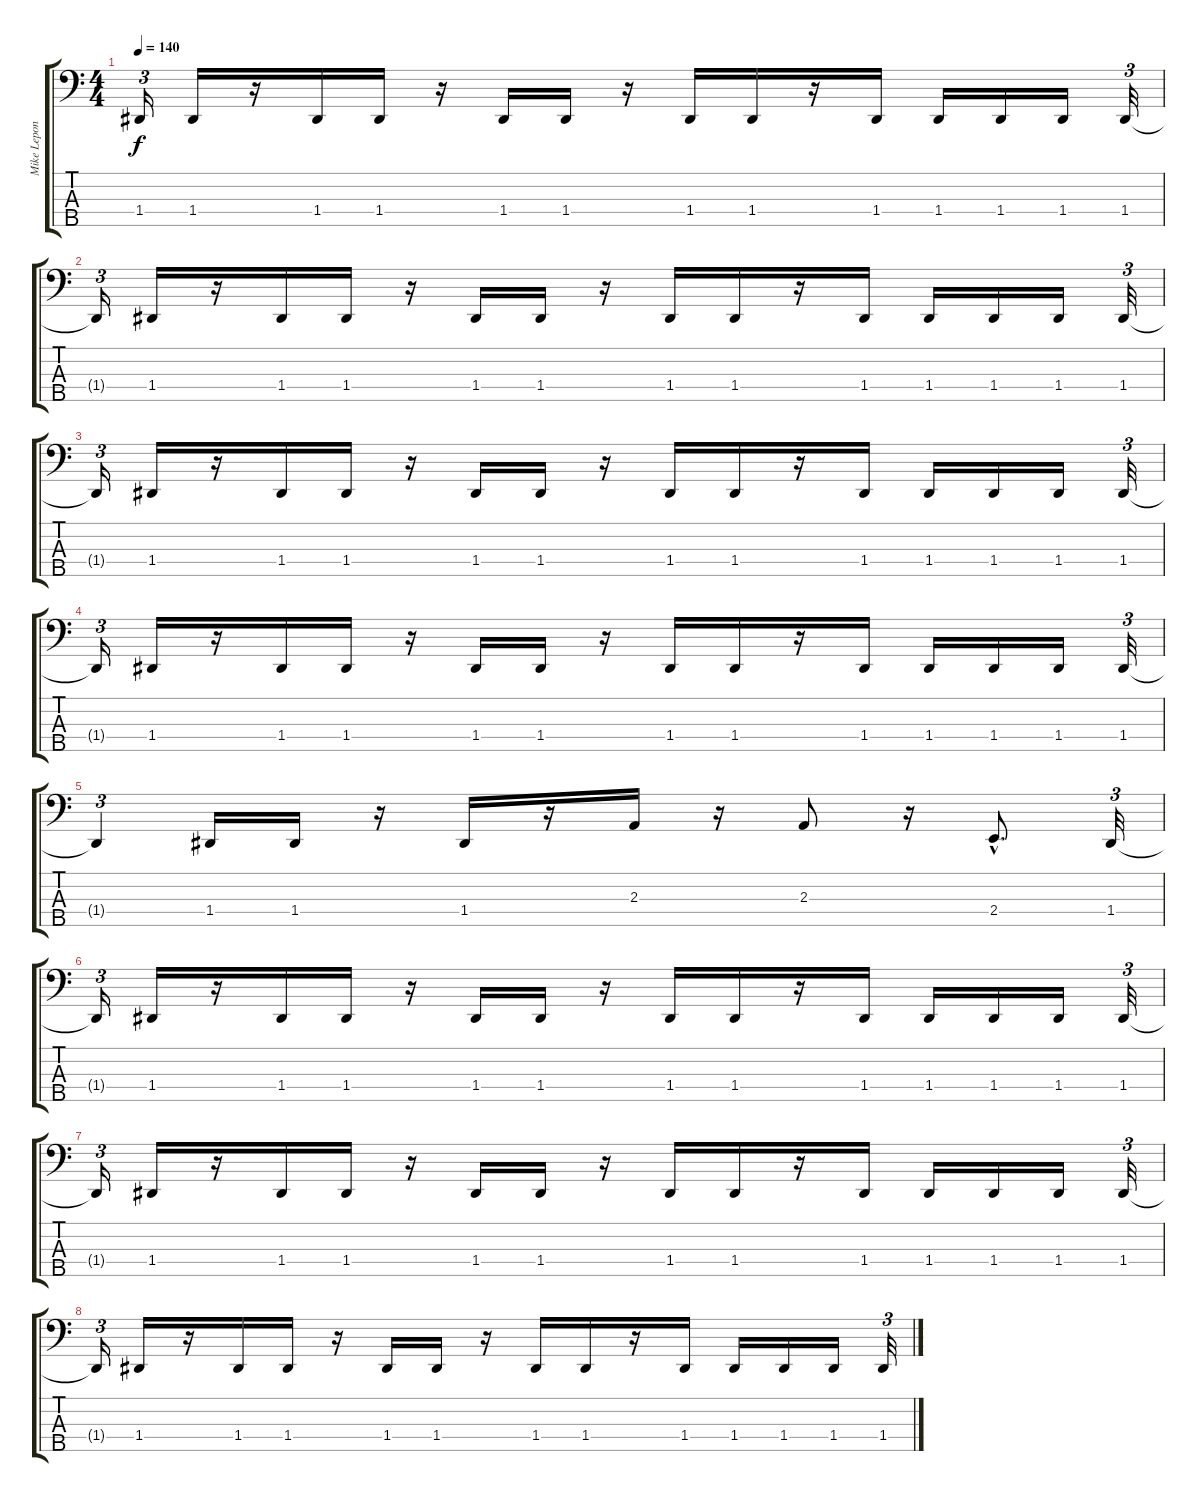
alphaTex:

\track ("Mike Lepond" "Mike Lepon") {instrument electricbasspick}
\staff {score tabs}
\tuning (F2 C2 G1 D1 A0) {hide}
\ts (4 4)
\tempo 140
\clef f4
\ks c
1.4{t}.16{tu (3 2) dy f} 1.4.16 r.16 1.4.16 1.4.16 r.16 1.4.16 1.4.16 r.16 1.4.16 1.4.16 r.16 1.4.16 1.4.16 1.4.16 1.4.16 1.4.32{tu (3 2)} |
1.4{t}.16{tu (3 2)} 1.4.16 r.16 1.4.16 1.4.16 r.16 1.4.16 1.4.16 r.16 1.4.16 1.4.16 r.16 1.4.16 1.4.16 1.4.16 1.4.16 1.4.32{tu (3 2)} |
1.4{t}.16{tu (3 2)} 1.4.16 r.16 1.4.16 1.4.16 r.16 1.4.16 1.4.16 r.16 1.4.16 1.4.16 r.16 1.4.16 1.4.16 1.4.16 1.4.16 1.4.32{tu (3 2)} |
1.4{t}.16{tu (3 2)} 1.4.16 r.16 1.4.16 1.4.16 r.16 1.4.16 1.4.16 r.16 1.4.16 1.4.16 r.16 1.4.16 1.4.16 1.4.16 1.4.16 1.4.32{tu (3 2)} |
1.4{t}.4{tu (3 2)} 1.4.16 1.4.16 r.16 1.4.16 r.16 2.3.16 r.16 2.3.8 r.16 2.4{hac}.8{d} 1.4.32{tu (3 2)} |
1.4{t}.16{tu (3 2)} 1.4.16 r.16 1.4.16 1.4.16 r.16 1.4.16 1.4.16 r.16 1.4.16 1.4.16 r.16 1.4.16 1.4.16 1.4.16 1.4.16 1.4.32{tu (3 2)} |
1.4{t}.16{tu (3 2)} 1.4.16 r.16 1.4.16 1.4.16 r.16 1.4.16 1.4.16 r.16 1.4.16 1.4.16 r.16 1.4.16 1.4.16 1.4.16 1.4.16 1.4.32{tu (3 2)} |
1.4{t}.16{tu (3 2)} 1.4.16 r.16 1.4.16 1.4.16 r.16 1.4.16 1.4.16 r.16 1.4.16 1.4.16 r.16 1.4.16 1.4.16 1.4.16 1.4.16 1.4.32{tu (3 2)}
